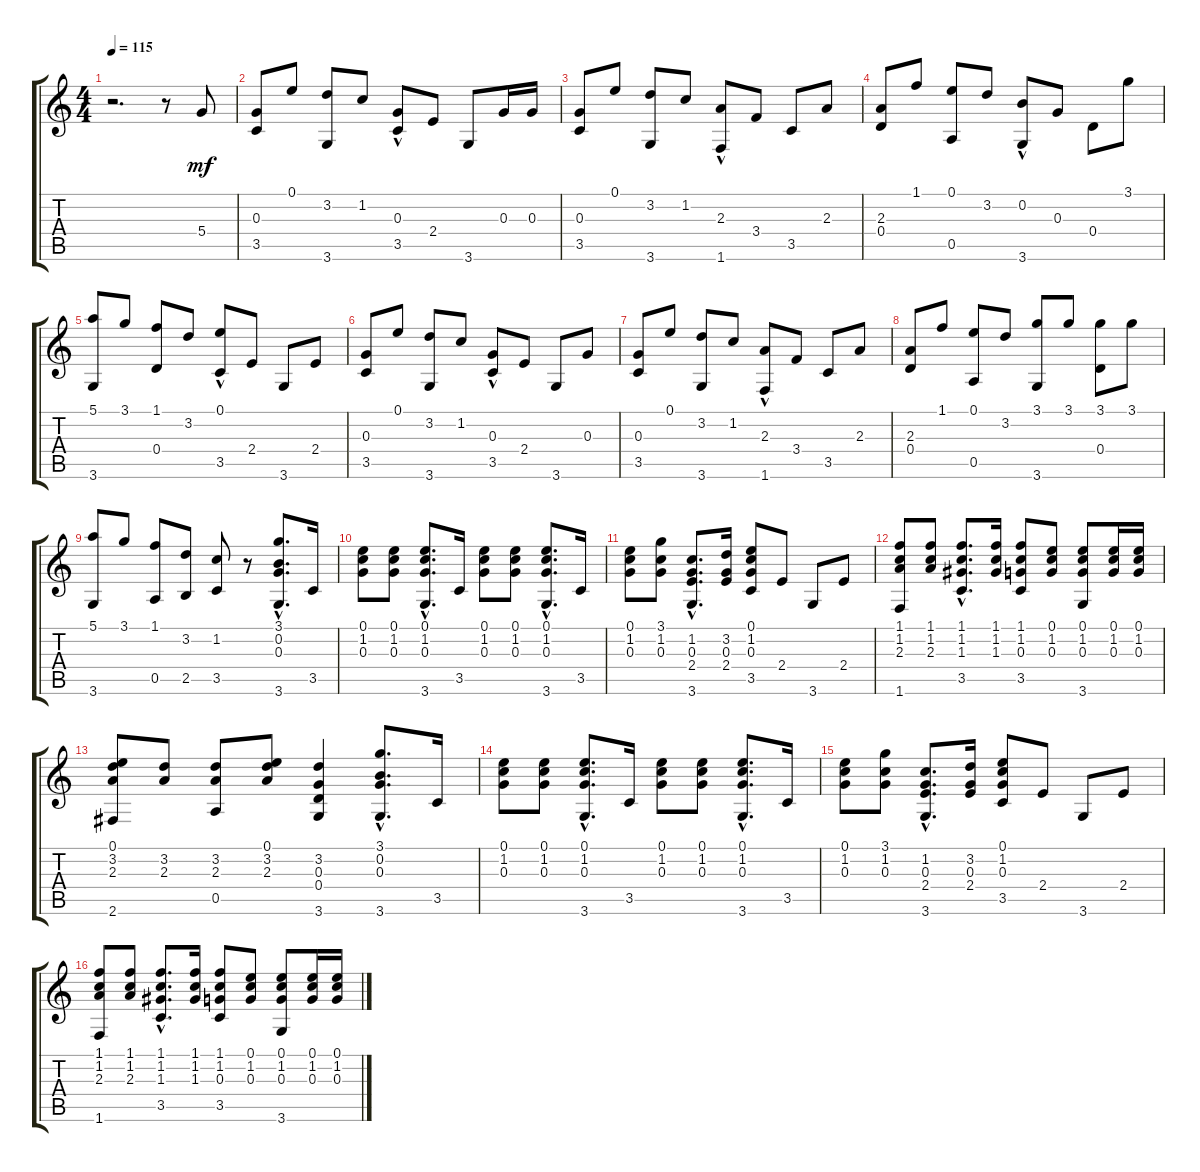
\track "" {instrument acousticguitarsteel}
\staff {score tabs}
\tuning (E4 B3 G3 D3 A2 E2) {hide}
\ts (4 4)
\tempo 115
\clef g2
\ks c
r.2{d dy mf instrument acousticguitarsteel} r.8 5.4.8 |
(0.3 3.5).8 0.1.8 (3.2 3.6).8 1.2.8 (0.3{hac} 3.5).8 2.4.8 3.6.8 0.3.16 0.3.16 |
(0.3 3.5).8 0.1.8 (3.2 3.6).8 1.2.8 (2.3{hac} 1.6).8 3.4.8 3.5.8 2.3.8 |
(2.3 0.4).8 1.1.8 (0.1 0.5).8 3.2.8 (0.2{hac} 3.6).8 0.3.8 0.4.8 3.1.8 |
(5.1 3.6).8 3.1.8 (1.1 0.4).8 3.2.8 (0.1{hac} 3.5).8 2.4.8 3.6.8 2.4.8 |
(0.3 3.5).8 0.1.8 (3.2 3.6).8 1.2.8 (0.3{hac} 3.5).8 2.4.8 3.6.8 0.3.8 |
(0.3 3.5).8 0.1.8 (3.2 3.6).8 1.2.8 (2.3{hac} 1.6).8 3.4.8 3.5.8 2.3.8 |
(2.3 0.4).8 1.1.8 (0.1 0.5).8 3.2.8 (3.1 3.6).8 3.1.8 (3.1 0.4).8 3.1.8 |
(5.1 3.6).8 3.1.8 (1.1 0.5).8 (3.2 2.5).8 (1.2 3.5).8 r.8 (3.1 0.2{hac} 0.3{hac} 3.6{hac}).8{d} 3.5.16 |
(0.1 1.2 0.3).8 (0.1 1.2 0.3).8 (0.1 1.2 0.3 3.6{hac}).8{d} 3.5.16 (0.1 1.2 0.3).8 (0.1 1.2 0.3).8 (0.1 1.2 0.3 3.6{hac}).8{d} 3.5.16 |
(0.1 1.2 0.3).8 (3.1 1.2 0.3).8 (1.2{hac} 0.3{hac} 2.4{hac} 3.6).8{d} (3.2 0.3 2.4).16 (0.1 1.2 0.3 3.5).8 2.4.8 3.6.8 2.4.8 |
(1.1 1.2 2.3 1.6).8 (1.1 1.2 2.3).8 (1.1{hac} 1.2{hac} 1.3{hac} 3.5).8{d} (1.1 1.2 1.3).16 (1.1 1.2 0.3 3.5).8 (0.1 1.2 0.3).8 (0.1 1.2 0.3 3.6).8 (0.1 1.2 0.3).16 (0.1 1.2 0.3).16 |
(0.1 3.2 2.3 2.6).8 (3.2 2.3).8 (3.2 2.3 0.5).8 (0.1 3.2 2.3).8 (3.2 0.3 0.4 3.6).4 (3.1 0.2 0.3 3.6{hac}).8{d} 3.5.16 |
(0.1 1.2 0.3).8 (0.1 1.2 0.3).8 (0.1 1.2 0.3 3.6{hac}).8{d} 3.5.16 (0.1 1.2 0.3).8 (0.1 1.2 0.3).8 (0.1 1.2 0.3 3.6{hac}).8{d} 3.5.16 |
(0.1 1.2 0.3).8 (3.1 1.2 0.3).8 (1.2{hac} 0.3{hac} 2.4{hac} 3.6).8{d} (3.2 0.3 2.4).16 (0.1 1.2 0.3 3.5).8 2.4.8 3.6.8 2.4.8 |
(1.1 1.2 2.3 1.6).8 (1.1 1.2 2.3).8 (1.1{hac} 1.2{hac} 1.3{hac} 3.5).8{d} (1.1 1.2 1.3).16 (1.1 1.2 0.3 3.5).8 (0.1 1.2 0.3).8 (0.1 1.2 0.3 3.6).8 (0.1 1.2 0.3).16 (0.1 1.2 0.3).16
